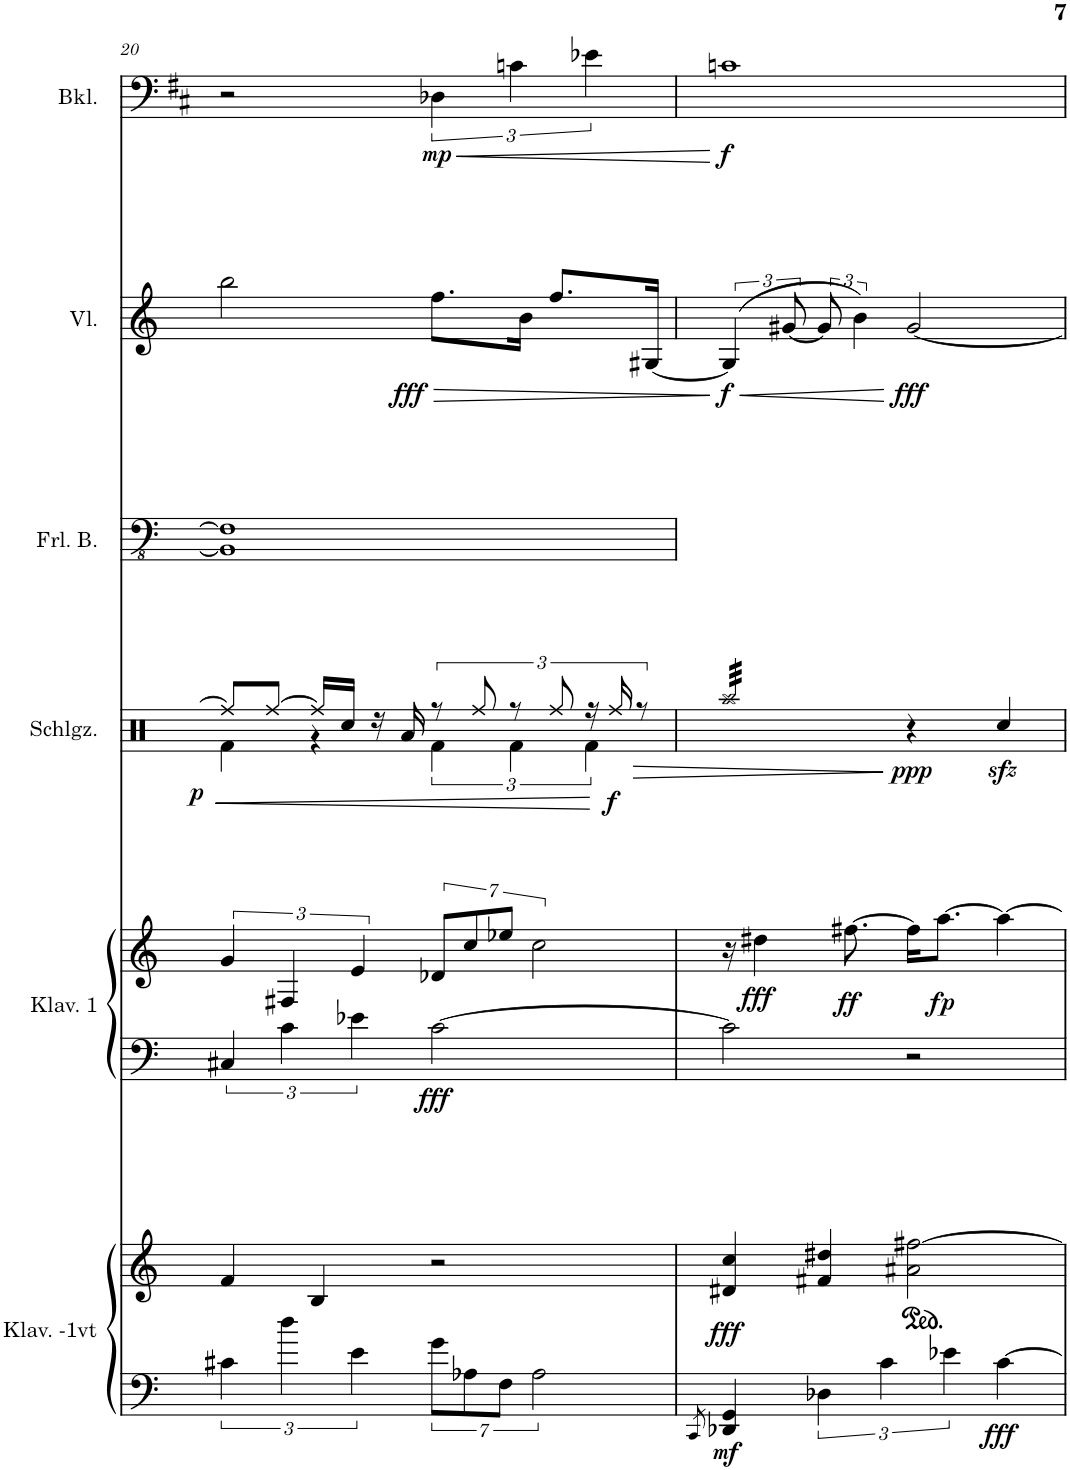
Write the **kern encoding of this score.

**kern	**kern	**dynam	**kern	**kern	**dynam	**kern	**dynam	**kern	**kern	**dynam	**kern	**dynam
*part6	*part6	*part6	*part5	*part5	*part5	*part4	*part4	*part3	*part2	*part2	*part1	*part1
*staff8	*staff7	*staff7/8	*staff6	*staff5	*staff5/6	*staff4	*staff4	*staff3	*staff2	*staff2	*staff1	*staff1
*I"Kl. -1 Viertelton	*	*	*I"Klavier 1	*	*	*I"Schlagzeug	*	*I"Fretless Bass	*I"Violine	*	*I"Klarinette in B	*
*	*	*	*I'Klav. 1	*	*	*I'Schlgz.	*	*I'Frl. B.	*I'Vl.	*	*	*
!!LO:PB:g=z
*clefF4	*clefG2	*	*clefF4	*clefG2	*	*clefX	*	*clefFv4	*clefG2	*	*clefF4	*
*	*	*	*	*	*	*	*	*	*	*	*Trd1c2	*
*k[]	*k[]	*	*k[]	*k[]	*	*k[]	*	*k[]	*k[]	*	*k[f#c#]	*
*M4/4	*M4/4	*	*M4/4	*M4/4	*	*M4/4	*	*M4/4	*M4/4	*	*M4/4	*
=20	=20	=20	=20	=20	=20	=20	=20	=20	=20	=20	=20	=20
!	!	!	!	!	!	!	!LO:HP:b	!	!	!	!	!
*	*	*	*	*	*	*^	*	*	*	*	*	*
!	!	!	!	!	!	!	!	!LO:DY:n=1:b	!	!	!	!	!
6cn\	4fn/	.	6C#X/	6g/	.	8Rff/L]	4Rf\	< p	1BBB] 1FF]	2bb\	.	2r	.
.	.	.	.	.	.	[8Rff/J	.	.	.	.	.	.	.
6ddn\	.	.	6c\	6F#X/	.	.	.	.	.	.	.	.	.
.	4Bn/	.	.	.	.	16Rff/LL]	4r	.	.	.	.	.	.
.	.	.	.	.	.	16Rcc/JJ	.	.	.	.	.	.	.
6en\	.	.	6e-X\	6e/	.	.	.	.	.	.	.	.	.
.	.	.	.	.	.	16r	.	.	.	.	.	.	.
.	.	.	.	.	.	16Ra/	.	.	.	.	.	.	.
!	!	!	!	!	!LO:DY:b=2	!	!	!	!	!	!LO:HP:b	!	!LO:HP:b
!	!	!	!	!	!	!	!	!	!	!	!LO:DY:n=1:b	!	!LO:DY:n=1:b
14gn\L	2r	.	[2c\	14d-X/L	fff	12r	6Rf\	.	.	8.ff\L	> fff	6D-X\	< mp
14An\	.	.	.	14cc/	.	.	.	.	.	.	.	.	.
.	.	.	.	.	.	12Rff/	.	.	.	.	.	.	.
14Fn\J	.	.	.	14ee-X/J	.	.	.	.	.	.	.	.	.
.	.	.	.	.	.	12r	6Rf\	.	.	.	.	6cn\	.
.	.	.	.	.	.	.	.	.	.	16b\Jk	.	.	.
7%2An\	.	.	.	7%2cc\	.	.	.	.	.	.	.	.	.
.	.	.	.	.	.	12Rff/	.	.	.	8.ff/L	.	.	.
.	.	.	.	.	.	24r	6Rf\	.	.	.	.	6e-X\	.
!	!	!	!	!	!	!	!	!LO:DY:n=2:b	!	!	!	!	!
.	.	.	.	.	.	24Rff/	.	[ f	.	.	.	.	.
!	!	!	!	!	!	!	!	!LO:HP:b	!	!	!	!	!
.	.	.	.	.	.	12r	.	>	.	.	.	.	.
.	.	.	.	.	.	.	.	.	.	[16G#X/Jk	.	.	.
*	*	*	*	*	*	*v	*v	*	*	*	*	*	*
.	.	.	.	.	.	.	.	.	.	]	.	[
=21	=21	=21	=21	=21	=21	=21	=21	=21	=21	=21	=21	=21
8qCCn/	.	.	.	.	.	.	.	.	.	.	.	.
!	!	!LO:DY:b=2	!	!	!	!	!	!	!	!LO:HP:b	!	!
!	!	!LO:DY:n=1:b	!	!	!	!	!	!	!	!LO:DY:n=1:b	!	!LO:DY:b
*	*	*	*	*	*	*tremolo	*	*	*	*	*	*
4DDn/ 4GGn/	4dn/ 4ccn/	mf fff	2c\]	16r	.	32Raa/LLL	.	1r	(6G#/]	< f	1cn	f
.	.	.	.	.	.	32Raa/	.	.	.	.	.	.
!	!	!	!	!	!LO:DY:b	!	!	!	!	!	!	!
.	.	.	.	4dd#X\	fff	32Raa/	.	.	.	.	.	.
.	.	.	.	.	.	32Raa/	.	.	.	.	.	.
.	.	.	.	.	.	32Raa/	.	.	.	.	.	.
.	.	.	.	.	.	32Raa/	.	.	.	.	.	.
.	.	.	.	.	.	.	.	.	[12g#X/	.	.	.
.	.	.	.	.	.	32Raa/	.	.	.	.	.	.
.	.	.	.	.	.	32Raa/	.	.	.	.	.	.
6Dn\	4fn/ 4ddn/	.	.	.	.	32Raa/	.	.	12g#/]	.	.	.
.	.	.	.	.	.	32Raa/	.	.	.	.	.	.
!	!	!	!	!	!LO:DY:b	!	!	!	!	!	!	!
.	.	.	.	[8.ff#X\	ff	32Raa/	.	.	.	.	.	.
.	.	.	.	.	.	.	.	.	6b\)	.	.	.
.	.	.	.	.	.	32Raa/	.	.	.	.	.	.
.	.	.	.	.	.	32Raa/	.	.	.	.	.	.
.	.	.	.	.	.	32Raa/	.	.	.	.	.	.
6cn\	.	.	.	.	.	.	.	.	.	.	.	.
.	.	.	.	.	.	32Raa/	.	.	.	.	.	.
.	.	.	.	.	.	32Raa/JJJ	.	.	.	.	.	.
*	*	*	*	*	*	*Xtremolo	*	*	*	*	*	*
!	!	!	!	!	!	!	!LO:DY:n=1:b	!	!	!LO:DY:n=2:b	!	!
.	2an\ [2ffn\	.	2r	16ff#\KL]	.	4r	] ppp	.	[2g#/	[ fff	.	.
!	!	!	!	!	!LO:DY:b	!	!	!	!	!	!	!
.	.	.	.	[8.aa\J	fp	.	.	.	.	.	.	.
6en\	.	.	.	.	.	.	.	.	.	.	.	.
!	!	!LO:DY:n=2:b=2	!	!	!	!	!	!	!	!	!	!
[4cn\	.	fff	.	4aa\_	.	4Rcczz</	.	.	.	.	.	.
=	=	=	=	=	=	=	=	=	=	=	=	=
*-	*-	*-	*-	*-	*-	*-	*-	*-	*-	*-	*-	*-
